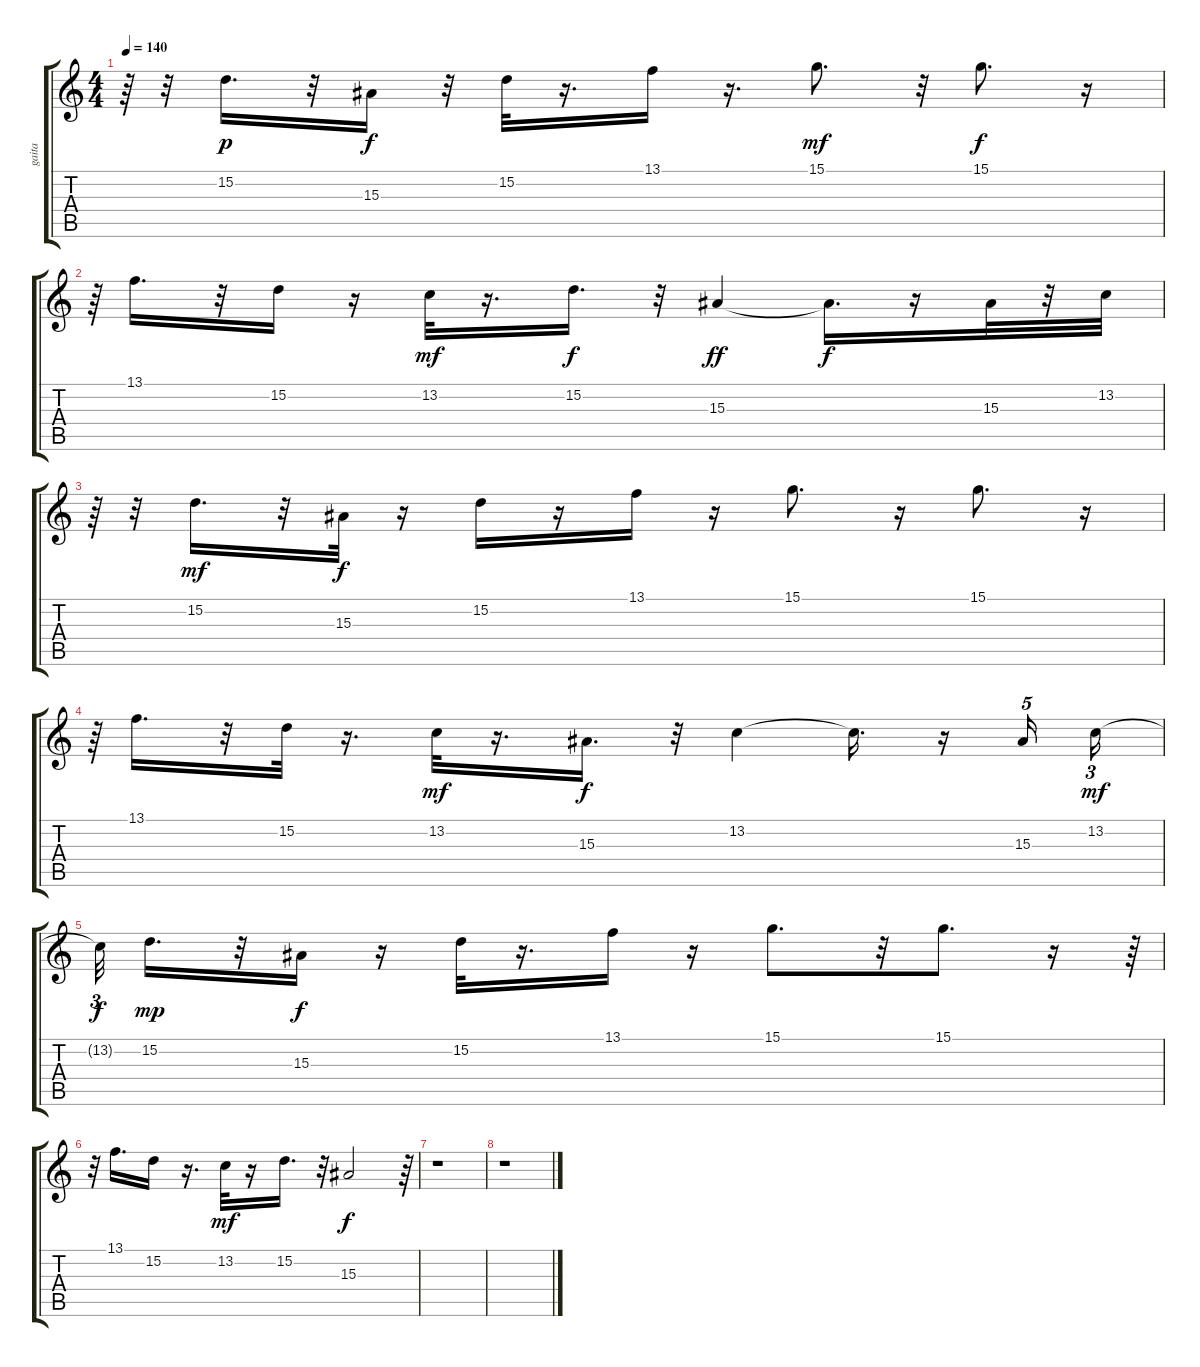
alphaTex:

\track ("gaita" "gaita") {instrument bagpipe}
\staff {score tabs}
\tuning (E4 B3 G3 D3 A2 E2) {hide}
\ts (4 4)
\tempo 140
\clef g2
\ks c
r.64{dy mf} r.32 15.2.16{d dy p} r.32 15.3.16{dy f} r.32 15.2.32 r.16{d} 13.1.16 r.16{d} 15.1.8{d dy mf} r.32 15.1.8{d dy f} r.16 |
r.64 13.1.16{d} r.32 15.2.16 r.16 13.2.32{dy mf} r.16{d} 15.2.16{d dy f} r.32 15.3.4{dy ff} 15.3{t}.16{d dy f} r.16 15.3.32 r.32 13.2.32 |
r.64 r.32 15.2.16{d dy mf} r.32 15.3.32{dy f} r.16 15.2.16 r.16 13.1.16 r.16 15.1.8{d} r.16 15.1.8{d} r.16 |
r.64 13.1.16{d} r.32 15.2.32 r.16{d} 13.2.32{dy mf} r.16{d} 15.3.16{d dy f} r.32 13.2.4 13.2{t}.16{d} r.16 15.3.16{tu (5 4)} 13.2.16{tu (3 2) dy mf} |
13.2{t}.32{tu (3 2) dy f} 15.2.16{d dy mp} r.32 15.3.16{dy f} r.16 15.2.32 r.16{d} 13.1.16 r.16 15.1.8{d} r.32 15.1.8{d} r.16 r.64{tu (3 2)} |
r.32{tu (3 2)} 13.1.16{d} 15.2.16 r.16{d} 13.2.32{dy mf} r.16 15.2.16{d} r.32 15.3.2{dy f} r.64{tu (3 2)} |
r.1 |
r.1
